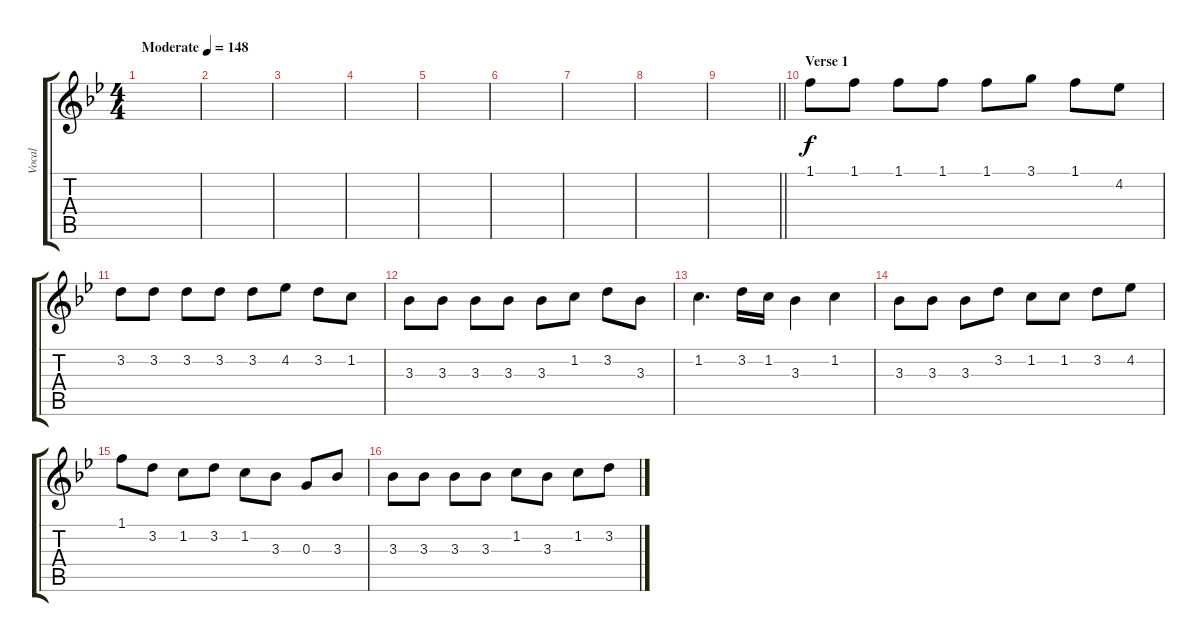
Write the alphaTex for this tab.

\track ("Vocal" "Vocal") {instrument electricguitarjazz}
\staff {score tabs}
\tuning (E4 B3 G3 D3 A2 E2) {hide}
\ts (4 4)
\section ("" "")
\tempo (148 "Moderate")
\clef g2
\ks bb
|
|
|
|
|
|
|
|
\barLineRight lightlight
|
\section ("" "Verse 1")
1.1.8 1.1.8 1.1.8 1.1.8 1.1.8 3.1.8 1.1.8 4.2.8 |
3.2.8 3.2.8 3.2.8 3.2.8 3.2.8 4.2.8 3.2.8 1.2.8 |
3.3.8 3.3.8 3.3.8 3.3.8 3.3.8 1.2.8 3.2.8 3.3.8 |
1.2.4{d} 3.2.16 1.2.16 3.3.4 1.2.4 |
3.3.8 3.3.8 3.3.8 3.2.8 1.2.8 1.2.8 3.2.8 4.2.8 |
1.1.8 3.2.8 1.2.8 3.2.8 1.2.8 3.3.8 0.3.8 3.3.8 |
3.3.8 3.3.8 3.3.8 3.3.8 1.2.8 3.3.8 1.2.8 3.2.8
